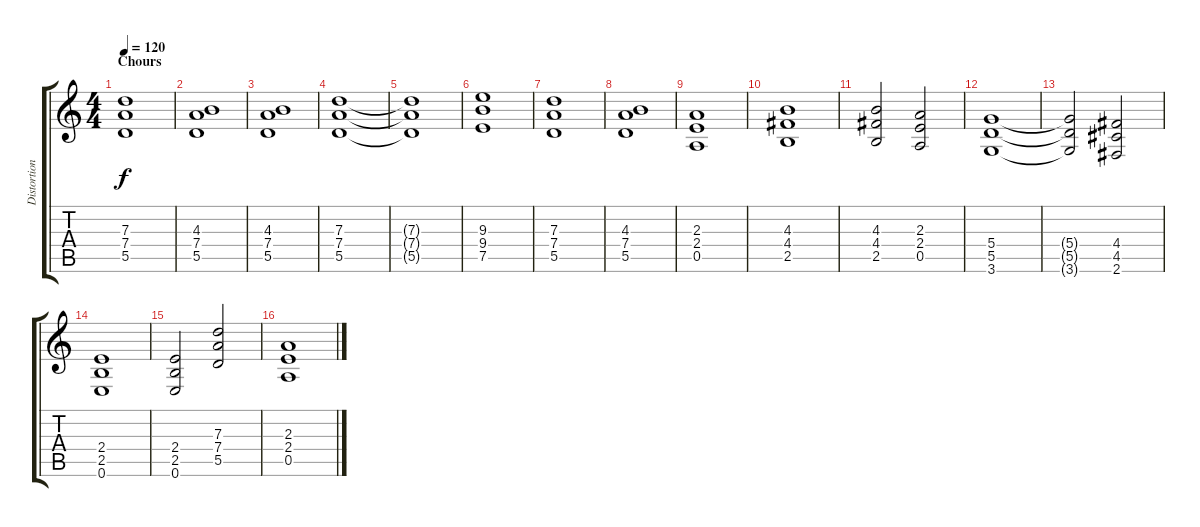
\track ("Distortion" "Distortion") {instrument distortionguitar}
\staff {score tabs}
\tuning (E4 B3 G3 D3 A2 E2) {hide}
\ts (4 4)
\section ("" "Chours")
\tempo 120
\clef g2
\ks c
(7.3{t} 7.4{t} 5.5{t}).1{dy f} |
(4.3 7.4 5.5).1 |
(4.3 7.4 5.5).1 |
(7.3 7.4 5.5).1 |
(7.3{t} 7.4{t} 5.5{t}).1 |
(9.3 9.4 7.5).1 |
(7.3 7.4 5.5).1 |
(4.3 7.4 5.5).1 |
(2.3 2.4 0.5).1 |
(4.3 4.4 2.5).1 |
(4.3 4.4 2.5).2 (2.3 2.4 0.5).2 |
(5.4 5.5 3.6).1 |
(5.4{t} 5.5{t} 3.6{t}).2 (4.4 4.5 2.6).2 |
(2.4 2.5 0.6).1 |
(2.4 2.5 0.6).2 (7.3 7.4 5.5).2 |
(2.3 2.4 0.5).1
